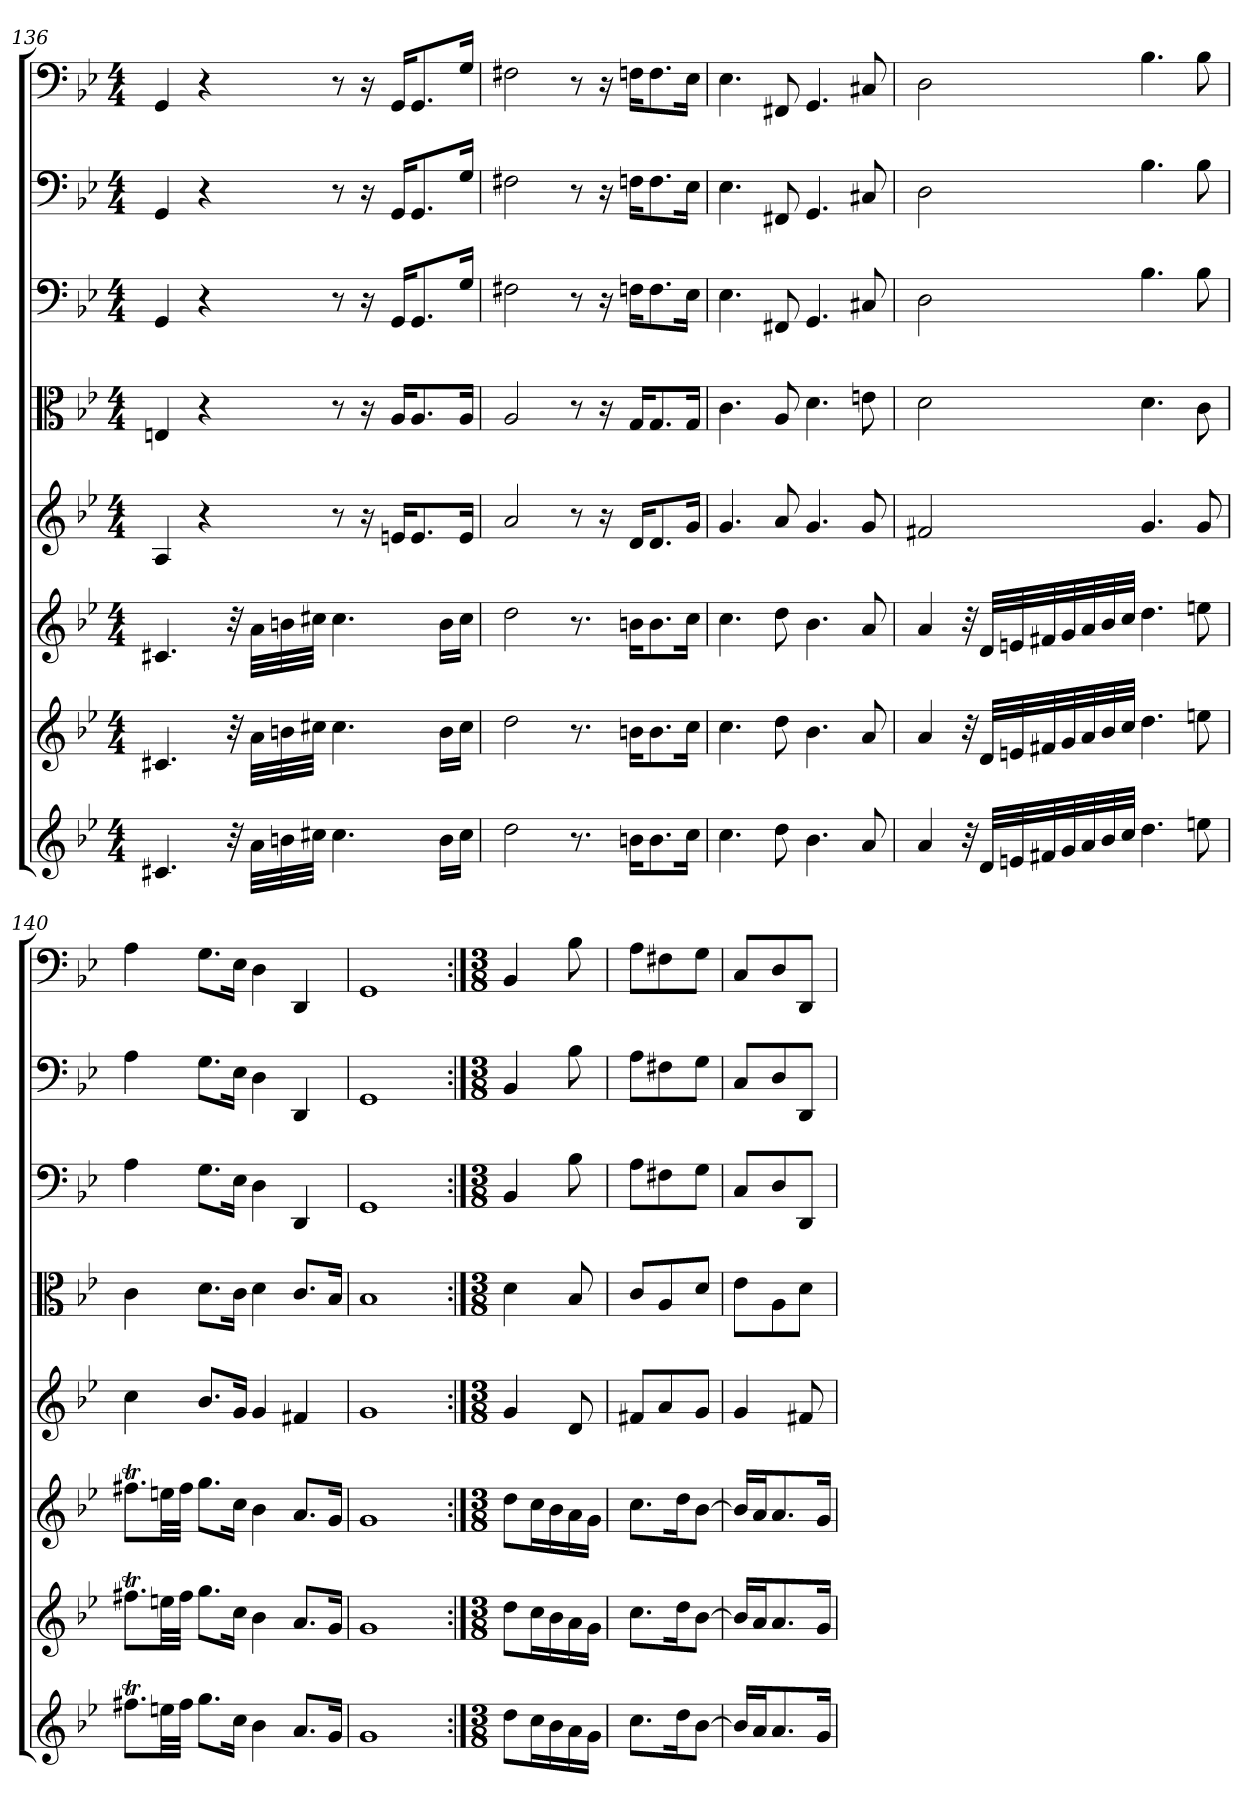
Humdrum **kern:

**kern	**kern	**kern	**kern	**kern	**kern	**kern	**kern
*part8	*part7	*part6	*part5	*part4	*part3	*part2	*part1
*staff8	*staff7	*staff6	*staff5	*staff4	*staff3	*staff2	*staff1
*clefG2	*clefG2	*clefG2	*clefG2	*clefC3	*clefF4	*clefF4	*clefF4
*k[b-e-]	*k[b-e-]	*k[b-e-]	*k[b-e-]	*k[b-e-]	*k[b-e-]	*k[b-e-]	*k[b-e-]
*g:	*g:	*g:	*g:	*g:	*g:	*g:	*g:
*M4/4	*M4/4	*M4/4	*M4/4	*M4/4	*M4/4	*M4/4	*M4/4
=136	=136	=136	=136	=136	=136	=136	=136
4.c#X/	4.c#X/	4.c#X/	4A/	4En/	4GG/	4GG/	4GG/
.	.	.	4r	4r	4r	4r	4r
32r	32r	32r	.	.	.	.	.
32a\LLL	32a\LLL	32a\LLL	.	.	.	.	.
32bn\	32bn\	32bn\	.	.	.	.	.
32cc#X\JJJ	32cc#X\JJJ	32cc#X\JJJ	.	.	.	.	.
4.cc#\	4.cc#\	4.cc#\	8r	8r	8r	8r	8r
.	.	.	16r	16r	16r	16r	16r
.	.	.	16en/KL	16A/KL	16GG/KL	16GG/KL	16GG/KL
.	.	.	8.e/	8.A/	8.GG/	8.GG/	8.GG/
16b\LL	16b\LL	16b\LL	.	.	.	.	.
16cc#\JJ	16cc#\JJ	16cc#\JJ	16e/Jk	16A/Jk	16G/Jk	16G/Jk	16G/Jk
=137	=137	=137	=137	=137	=137	=137	=137
2dd\	2dd\	2dd\	2a/	2A/	2F#X\	2F#X\	2F#X\
8.r	8.r	8.r	8r	8r	8r	8r	8r
.	.	.	16r	16r	16r	16r	16r
16bn\KL	16bn\KL	16bn\KL	16d/KL	16G/KL	16Fn\KL	16Fn\KL	16Fn\KL
8.b\	8.b\	8.b\	8.d/	8.G/	8.F\	8.F\	8.F\
16cc\Jk	16cc\Jk	16cc\Jk	16g/Jk	16G/Jk	16E-\Jk	16E-\Jk	16E-\Jk
=138	=138	=138	=138	=138	=138	=138	=138
4.cc\	4.cc\	4.cc\	4.g/	4.c\	4.E-\	4.E-\	4.E-\
8dd\	8dd\	8dd\	8a/	8A/	8FF#X/	8FF#X/	8FF#X/
4.b-\	4.b-\	4.b-\	4.g/	4.d\	4.GG/	4.GG/	4.GG/
8a/	8a/	8a/	8g/	8en\	8C#X/	8C#X/	8C#X/
=139	=139	=139	=139	=139	=139	=139	=139
4a/	4a/	4a/	2f#X/	2d\	2D\	2D\	2D\
32r	32r	32r	.	.	.	.	.
32d/LLL	32d/LLL	32d/LLL	.	.	.	.	.
32en/	32en/	32en/	.	.	.	.	.
32f#X/	32f#X/	32f#X/	.	.	.	.	.
32g/	32g/	32g/	.	.	.	.	.
32a/	32a/	32a/	.	.	.	.	.
32b-/	32b-/	32b-/	.	.	.	.	.
32cc/JJJ	32cc/JJJ	32cc/JJJ	.	.	.	.	.
4.dd\	4.dd\	4.dd\	4.g/	4.d\	4.B-\	4.B-\	4.B-\
8een\	8een\	8een\	8g/	8c\	8B-\	8B-\	8B-\
=140	=140	=140	=140	=140	=140	=140	=140
8.ff#Xt\L	8.ff#Xt\L	8.ff#Xt\L	4cc\	4c\	4A\	4A\	4A\
32een\LL	32een\LL	32een\LL	.	.	.	.	.
32ff#\JJJ	32ff#\JJJ	32ff#\JJJ	.	.	.	.	.
8.gg\L	8.gg\L	8.gg\L	8.b-/L	8.d\L	8.G\L	8.G\L	8.G\L
16cc\Jk	16cc\Jk	16cc\Jk	16g/Jk	16c\Jk	16E-\Jk	16E-\Jk	16E-\Jk
4b-\	4b-\	4b-\	4g/	4d\	4D\	4D\	4D\
8.a/L	8.a/L	8.a/L	4f#X/	8.c/L	4DD/	4DD/	4DD/
16g/Jk	16g/Jk	16g/Jk	.	16B-/Jk	.	.	.
=141	=141	=141	=141	=141	=141	=141	=141
1g/	1g/	1g/	1g/	1B-/	1GG/	1GG/	1GG/
=142:|!	=142:|!	=142:|!	=142:|!	=142:|!	=142:|!	=142:|!	=142:|!
*M3/8	*M3/8	*M3/8	*M3/8	*M3/8	*M3/8	*M3/8	*M3/8
8dd\L	8dd\L	8dd\L	4g/	4d\	4BB-/	4BB-/	4BB-/
16cc\L	16cc\L	16cc\L	.	.	.	.	.
16b-\	16b-\	16b-\	.	.	.	.	.
16a\	16a\	16a\	8d/	8B-/	8B-\	8B-\	8B-\
16g\JJ	16g\JJ	16g\JJ	.	.	.	.	.
=143	=143	=143	=143	=143	=143	=143	=143
8.cc\L	8.cc\L	8.cc\L	8f#X/L	8c/L	8A\L	8A\L	8A\L
.	.	.	8a/	8A/	8F#X\	8F#X\	8F#X\
16dd\K	16dd\K	16dd\K	.	.	.	.	.
[8b-\J	[8b-\J	[8b-\J	8g/J	8d/J	8G\J	8G\J	8G\J
=144	=144	=144	=144	=144	=144	=144	=144
16b-/LL]	16b-/LL]	16b-/LL]	4g/	8e-\L	8C/L	8C/L	8C/L
16a/J	16a/J	16a/J	.	.	.	.	.
8.a/	8.a/	8.a/	.	8A\	8D/	8D/	8D/
.	.	.	8f#X/	8d\J	8DD/J	8DD/J	8DD/J
16g/Jk	16g/Jk	16g/Jk	.	.	.	.	.
=	=	=	=	=	=	=	=
*-	*-	*-	*-	*-	*-	*-	*-
